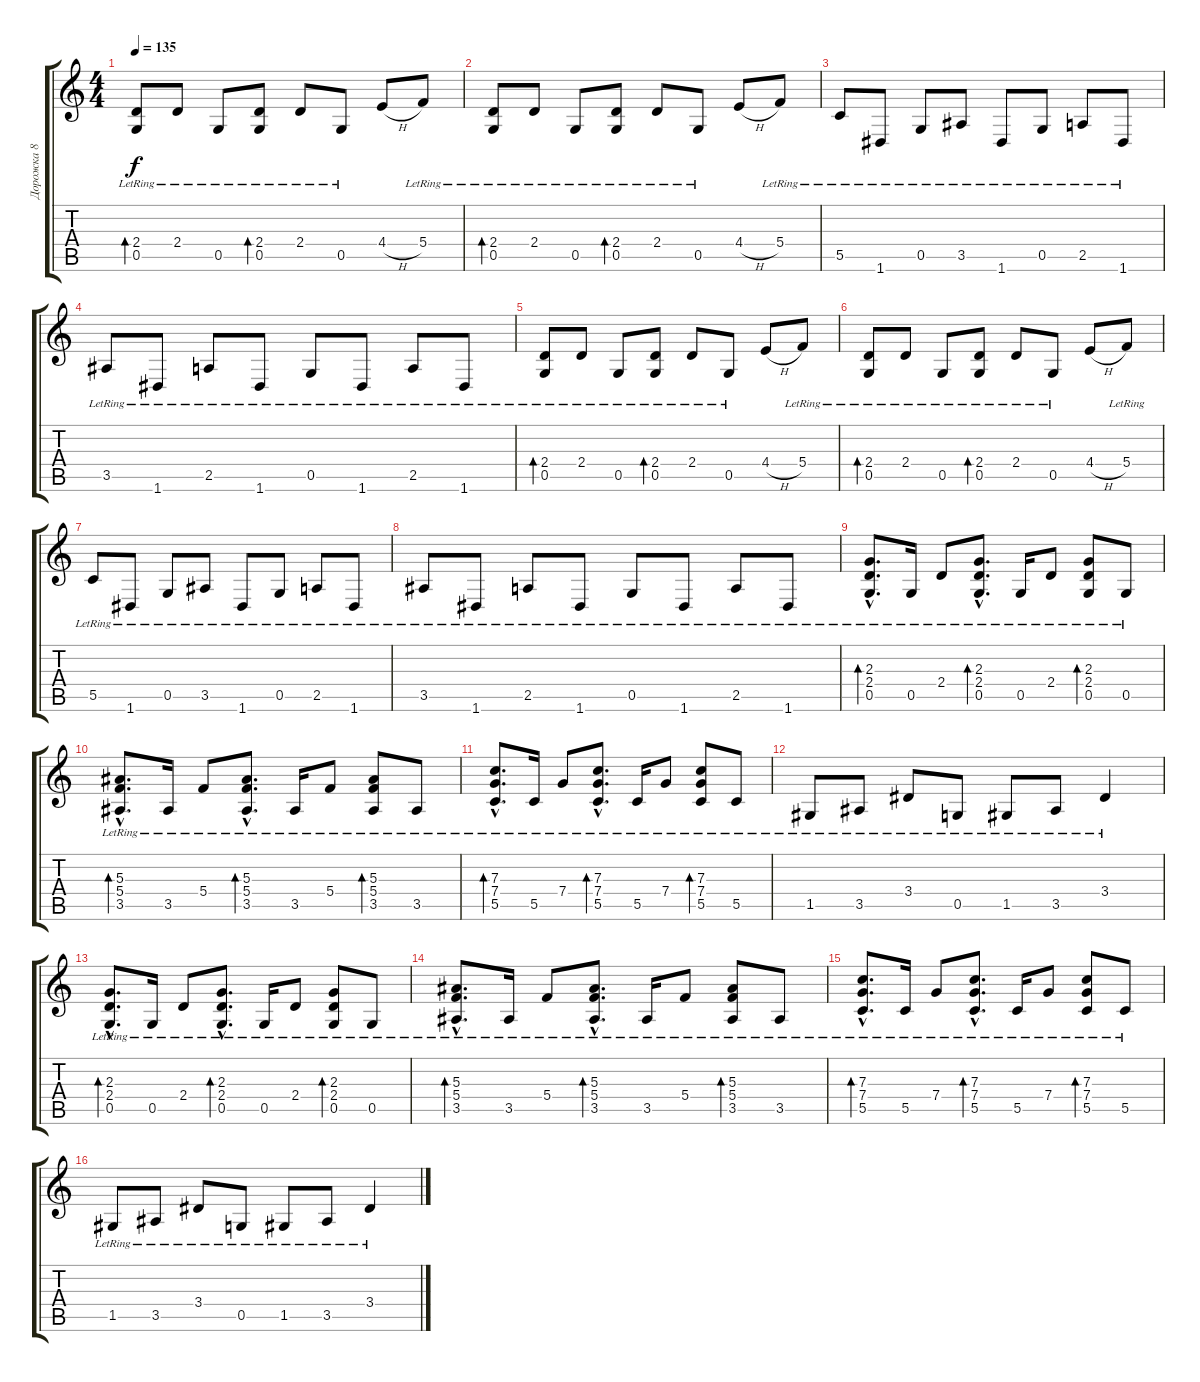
\track ("Дорожка 8" "Дорожка 8") {instrument acousticguitarsteel}
\staff {score tabs}
\tuning (D4 A3 F3 C3 G2 D2) {hide}
\ts (4 4)
\tempo 135
\clef g2
\ks c
(2.4{lr} 0.5{lr}).8{bd 60 dy f instrument acousticguitarsteel} 2.4{lr}.8 0.5{lr}.8 (2.4{lr} 0.5{lr}).8{bd 60} 2.4{lr}.8 0.5{lr}.8 4.4{h}.8 5.4{lr}.8 |
(2.4{lr} 0.5{lr}).8{bd 60} 2.4{lr}.8 0.5{lr}.8 (2.4{lr} 0.5{lr}).8{bd 60} 2.4{lr}.8 0.5{lr}.8 4.4{h}.8 5.4{lr}.8 |
5.5{lr}.8 1.6{lr}.8 0.5{lr}.8 3.5{lr}.8 1.6{lr}.8 0.5{lr}.8 2.5{lr}.8 1.6{lr}.8 |
3.5{lr}.8 1.6{lr}.8 2.5{lr}.8 1.6{lr}.8 0.5{lr}.8 1.6{lr}.8 2.5{lr}.8 1.6{lr}.8 |
(2.4{lr} 0.5{lr}).8{bd 60} 2.4{lr}.8 0.5{lr}.8 (2.4{lr} 0.5{lr}).8{bd 60} 2.4{lr}.8 0.5{lr}.8 4.4{h}.8 5.4{lr}.8 |
(2.4{lr} 0.5{lr}).8{bd 60} 2.4{lr}.8 0.5{lr}.8 (2.4{lr} 0.5{lr}).8{bd 60} 2.4{lr}.8 0.5{lr}.8 4.4{h}.8 5.4{lr}.8 |
5.5{lr}.8 1.6{lr}.8 0.5{lr}.8 3.5{lr}.8 1.6{lr}.8 0.5{lr}.8 2.5{lr}.8 1.6{lr}.8 |
3.5{lr}.8 1.6{lr}.8 2.5{lr}.8 1.6{lr}.8 0.5{lr}.8 1.6{lr}.8 2.5{lr}.8 1.6{lr}.8 |
(2.3{hac lr} 2.4{hac lr} 0.5{hac lr}).8{d bd 60} 0.5{lr}.16 2.4{lr}.8 (2.3{hac lr} 2.4{hac lr} 0.5{hac lr}).8{d bd 60} 0.5{lr}.16 2.4{lr}.8 (2.3{lr} 2.4{lr} 0.5{lr}).8{bd 60} 0.5{lr}.8 |
(5.3{hac lr} 5.4{hac lr} 3.5{hac lr}).8{d bd 60} 3.5{lr}.16 5.4{lr}.8 (5.3{hac lr} 5.4{hac lr} 3.5{hac lr}).8{d bd 60} 3.5{lr}.16 5.4{lr}.8 (5.3{lr} 5.4{lr} 3.5{lr}).8{bd 60} 3.5{lr}.8 |
(7.3{hac lr} 7.4{hac lr} 5.5{hac lr}).8{d bd 60} 5.5{lr}.16 7.4{lr}.8 (7.3{hac lr} 7.4{hac lr} 5.5{hac lr}).8{d bd 60} 5.5{lr}.16 7.4{lr}.8 (7.3{lr} 7.4{lr} 5.5{lr}).8{bd 60} 5.5{lr}.8 |
1.5{lr}.8 3.5{lr}.8 3.4{lr}.8 0.5{lr}.8 1.5{lr}.8 3.5{lr}.8 3.4{lr}.4 |
(2.3{hac lr} 2.4{hac lr} 0.5{hac lr}).8{d bd 60} 0.5{lr}.16 2.4{lr}.8 (2.3{hac lr} 2.4{hac lr} 0.5{hac lr}).8{d bd 60} 0.5{lr}.16 2.4{lr}.8 (2.3{lr} 2.4{lr} 0.5{lr}).8{bd 60} 0.5{lr}.8 |
(5.3{hac lr} 5.4{hac lr} 3.5{hac lr}).8{d bd 60} 3.5{lr}.16 5.4{lr}.8 (5.3{hac lr} 5.4{hac lr} 3.5{hac lr}).8{d bd 60} 3.5{lr}.16 5.4{lr}.8 (5.3{lr} 5.4{lr} 3.5{lr}).8{bd 60} 3.5{lr}.8 |
(7.3{hac lr} 7.4{hac lr} 5.5{hac lr}).8{d bd 60} 5.5{lr}.16 7.4{lr}.8 (7.3{hac lr} 7.4{hac lr} 5.5{hac lr}).8{d bd 60} 5.5{lr}.16 7.4{lr}.8 (7.3{lr} 7.4{lr} 5.5{lr}).8{bd 60} 5.5{lr}.8 |
1.5{lr}.8 3.5{lr}.8 3.4{lr}.8 0.5{lr}.8 1.5{lr}.8 3.5{lr}.8 3.4{lr}.4
